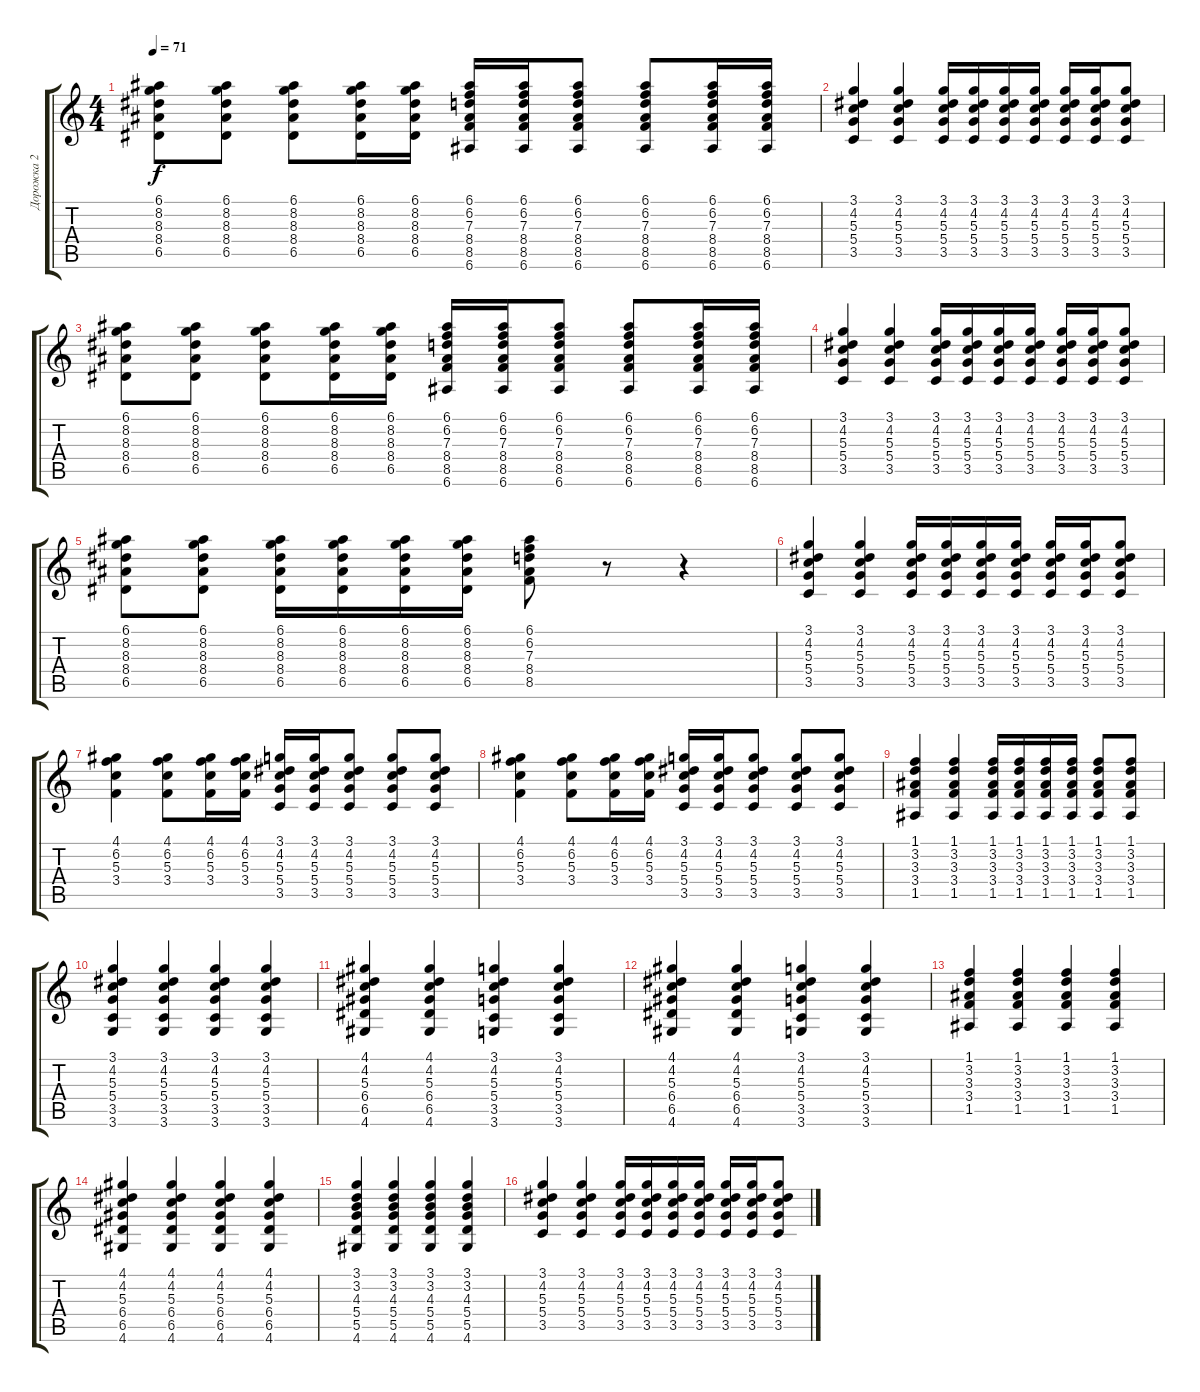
\track ("Дорожка 2" "Дорожка 2") {instrument acousticguitarsteel}
\staff {score tabs}
\tuning (E4 B3 G3 D3 A2 E2) {hide}
\ts (4 4)
\tempo 71
\clef g2
\ks c
(6.1 8.2 8.3 8.4 6.5).8{dy f} (6.1 8.2 8.3 8.4 6.5).8 (6.1 8.2 8.3 8.4 6.5).8 (6.1 8.2 8.3 8.4 6.5).16 (6.1 8.2 8.3 8.4 6.5).16 (6.1 6.2 7.3 8.4 8.5 6.6).16 (6.1 6.2 7.3 8.4 8.5 6.6).16 (6.1 6.2 7.3 8.4 8.5 6.6).8 (6.1 6.2 7.3 8.4 8.5 6.6).8 (6.1 6.2 7.3 8.4 8.5 6.6).16 (6.1 6.2 7.3 8.4 8.5 6.6).16 |
(3.1 4.2 5.3 5.4 3.5).4 (3.1 4.2 5.3 5.4 3.5).4 (3.1 4.2 5.3 5.4 3.5).16 (3.1 4.2 5.3 5.4 3.5).16 (3.1 4.2 5.3 5.4 3.5).16 (3.1 4.2 5.3 5.4 3.5).16 (3.1 4.2 5.3 5.4 3.5).16 (3.1 4.2 5.3 5.4 3.5).16 (3.1 4.2 5.3 5.4 3.5).8 |
(6.1 8.2 8.3 8.4 6.5).8 (6.1 8.2 8.3 8.4 6.5).8 (6.1 8.2 8.3 8.4 6.5).8 (6.1 8.2 8.3 8.4 6.5).16 (6.1 8.2 8.3 8.4 6.5).16 (6.1 6.2 7.3 8.4 8.5 6.6).16 (6.1 6.2 7.3 8.4 8.5 6.6).16 (6.1 6.2 7.3 8.4 8.5 6.6).8 (6.1 6.2 7.3 8.4 8.5 6.6).8 (6.1 6.2 7.3 8.4 8.5 6.6).16 (6.1 6.2 7.3 8.4 8.5 6.6).16 |
(3.1 4.2 5.3 5.4 3.5).4 (3.1 4.2 5.3 5.4 3.5).4 (3.1 4.2 5.3 5.4 3.5).16 (3.1 4.2 5.3 5.4 3.5).16 (3.1 4.2 5.3 5.4 3.5).16 (3.1 4.2 5.3 5.4 3.5).16 (3.1 4.2 5.3 5.4 3.5).16 (3.1 4.2 5.3 5.4 3.5).16 (3.1 4.2 5.3 5.4 3.5).8 |
(6.1 8.2 8.3 8.4 6.5).8 (6.1 8.2 8.3 8.4 6.5).8 (6.1 8.2 8.3 8.4 6.5).16 (6.1 8.2 8.3 8.4 6.5).16 (6.1 8.2 8.3 8.4 6.5).16 (6.1 8.2 8.3 8.4 6.5).16 (6.1 6.2 7.3 8.4 8.5).8 r.8 r.4 |
(3.1 4.2 5.3 5.4 3.5).4{instrument acousticguitarsteel} (3.1 4.2 5.3 5.4 3.5).4 (3.1 4.2 5.3 5.4 3.5).16 (3.1 4.2 5.3 5.4 3.5).16 (3.1 4.2 5.3 5.4 3.5).16 (3.1 4.2 5.3 5.4 3.5).16 (3.1 4.2 5.3 5.4 3.5).16 (3.1 4.2 5.3 5.4 3.5).16 (3.1 4.2 5.3 5.4 3.5).8 |
(4.1 6.2 5.3 3.4).4 (4.1 6.2 5.3 3.4).8 (4.1 6.2 5.3 3.4).16 (4.1 6.2 5.3 3.4).16 (3.1 4.2 5.3 5.4 3.5).16 (3.1 4.2 5.3 5.4 3.5).16 (3.1 4.2 5.3 5.4 3.5).8 (3.1 4.2 5.3 5.4 3.5).8 (3.1 4.2 5.3 5.4 3.5).8 |
(4.1 6.2 5.3 3.4).4 (4.1 6.2 5.3 3.4).8 (4.1 6.2 5.3 3.4).16 (4.1 6.2 5.3 3.4).16 (3.1 4.2 5.3 5.4 3.5).16 (3.1 4.2 5.3 5.4 3.5).16 (3.1 4.2 5.3 5.4 3.5).8 (3.1 4.2 5.3 5.4 3.5).8 (3.1 4.2 5.3 5.4 3.5).8 |
(1.1 3.2 3.3 3.4 1.5).4 (1.1 3.2 3.3 3.4 1.5).4 (1.1 3.2 3.3 3.4 1.5).16 (1.1 3.2 3.3 3.4 1.5).16 (1.1 3.2 3.3 3.4 1.5).16 (1.1 3.2 3.3 3.4 1.5).16 (1.1 3.2 3.3 3.4 1.5).8 (1.1 3.2 3.3 3.4 1.5).8 |
(3.1 4.2 5.3 5.4 3.5 3.6).4 (3.1 4.2 5.3 5.4 3.5 3.6).4 (3.1 4.2 5.3 5.4 3.5 3.6).4 (3.1 4.2 5.3 5.4 3.5 3.6).4 |
(4.1 4.2 5.3 6.4 6.5 4.6).4 (4.1 4.2 5.3 6.4 6.5 4.6).4 (3.1 4.2 5.3 5.4 3.5 3.6).4 (3.1 4.2 5.3 5.4 3.5 3.6).4 |
(4.1 4.2 5.3 6.4 6.5 4.6).4 (4.1 4.2 5.3 6.4 6.5 4.6).4 (3.1 4.2 5.3 5.4 3.5 3.6).4 (3.1 4.2 5.3 5.4 3.5 3.6).4 |
(1.1 3.2 3.3 3.4 1.5).4 (1.1 3.2 3.3 3.4 1.5).4 (1.1 3.2 3.3 3.4 1.5).4 (1.1 3.2 3.3 3.4 1.5).4 |
(4.1 4.2 5.3 6.4 6.5 4.6).4 (4.1 4.2 5.3 6.4 6.5 4.6).4 (4.1 4.2 5.3 6.4 6.5 4.6).4 (4.1 4.2 5.3 6.4 6.5 4.6).4 |
(3.1 3.2 4.3 5.4 5.5 4.6).4 (3.1 3.2 4.3 5.4 5.5 4.6).4 (3.1 3.2 4.3 5.4 5.5 4.6).4 (3.1 3.2 4.3 5.4 5.5 4.6).4 |
(3.1 4.2 5.3 5.4 3.5).4 (3.1 4.2 5.3 5.4 3.5).4 (3.1 4.2 5.3 5.4 3.5).16 (3.1 4.2 5.3 5.4 3.5).16 (3.1 4.2 5.3 5.4 3.5).16 (3.1 4.2 5.3 5.4 3.5).16 (3.1 4.2 5.3 5.4 3.5).16 (3.1 4.2 5.3 5.4 3.5).16 (3.1 4.2 5.3 5.4 3.5).8
